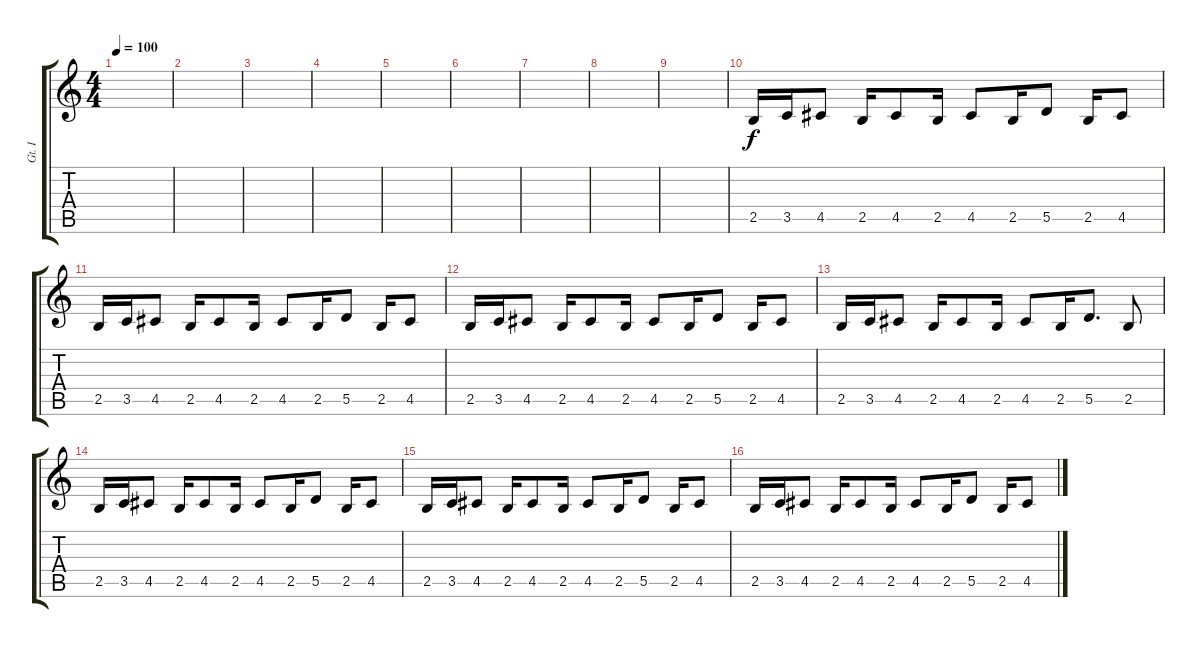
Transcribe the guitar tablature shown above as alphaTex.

\track ("Gt. I" "Gt. I") {instrument distortionguitar}
\staff {score tabs}
\tuning (E4 B3 G3 D3 A2 E2) {hide}
\ts (4 4)
\tempo 100
\clef g2
\ks c
|
|
|
|
|
|
|
|
|
2.5.16{volume 10} 3.5.16 4.5.8 2.5.16 4.5.8 2.5.16 4.5.8 2.5.16 5.5.8 2.5.16 4.5.8 |
2.5.16 3.5.16 4.5.8 2.5.16 4.5.8 2.5.16 4.5.8 2.5.16 5.5.8 2.5.16 4.5.8 |
2.5.16 3.5.16 4.5.8 2.5.16 4.5.8 2.5.16 4.5.8 2.5.16 5.5.8 2.5.16 4.5.8 |
2.5.16 3.5.16 4.5.8 2.5.16 4.5.8 2.5.16 4.5.8 2.5.16 5.5.8{d} 2.5.8 |
2.5.16 3.5.16 4.5.8 2.5.16 4.5.8 2.5.16 4.5.8 2.5.16 5.5.8 2.5.16 4.5.8 |
2.5.16 3.5.16 4.5.8 2.5.16 4.5.8 2.5.16 4.5.8 2.5.16 5.5.8 2.5.16 4.5.8 |
2.5.16 3.5.16 4.5.8 2.5.16 4.5.8 2.5.16 4.5.8 2.5.16 5.5.8 2.5.16 4.5.8
